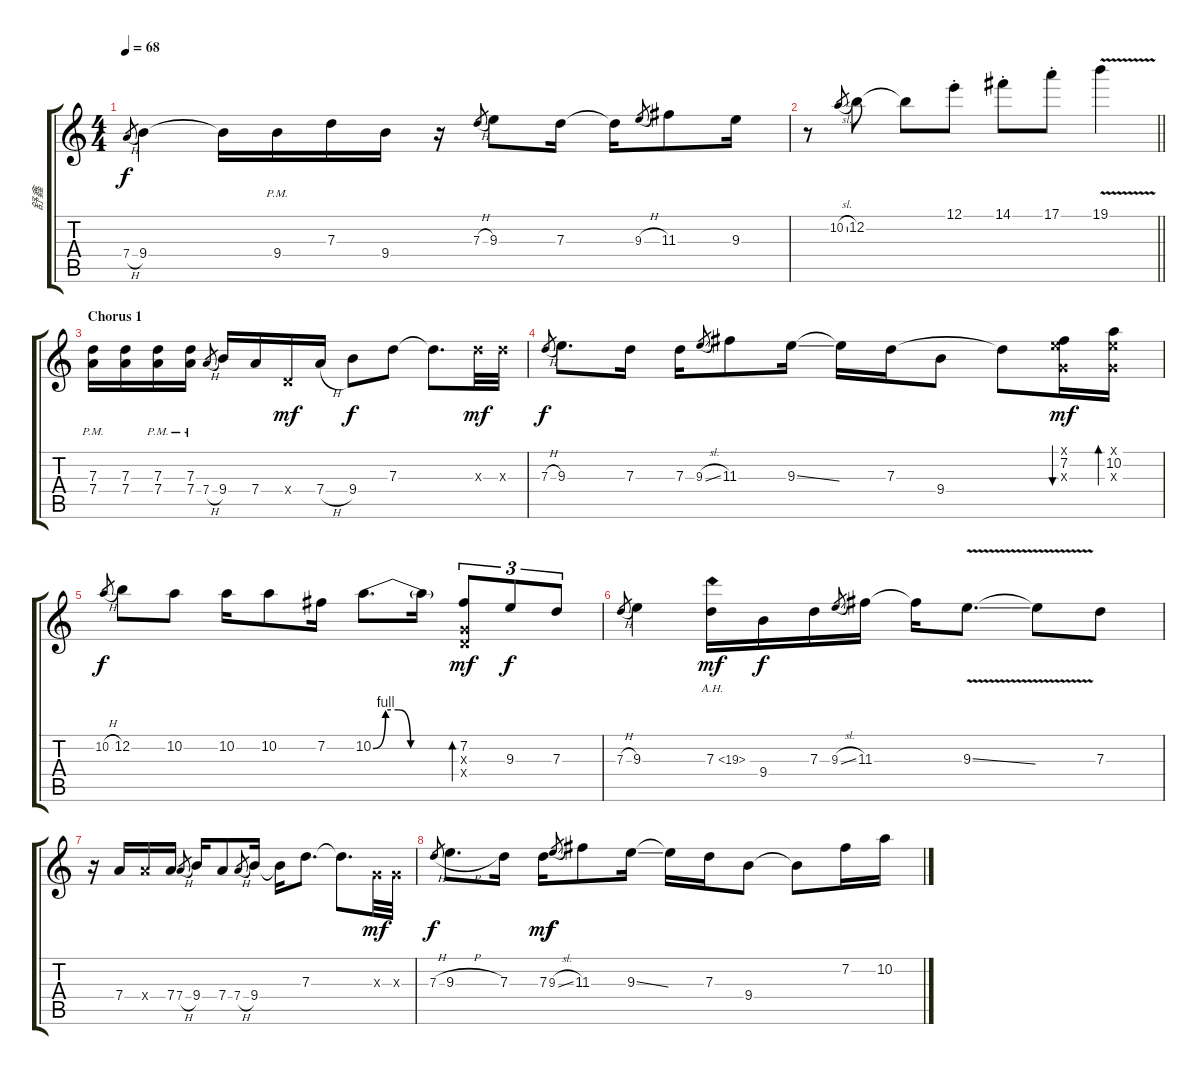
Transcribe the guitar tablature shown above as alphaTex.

\track ("舒鑫" "舒鑫") {instrument overdrivenguitar}
\staff {score tabs}
\tuning (E4 B3 G3 D3 A2 E2) {hide}
\ts (4 4)
\tempo 68
\clef g2
\ks c
7.4{h}.8{gr dy f} 9.4.4 9.4{t}.16 9.4{pm}.16 7.3.16 9.4.16 r.16 7.3{h}.8{gr} 9.3.8 7.3.16 7.3{t}.16 9.3{h}.8{gr} 11.3.8 9.3.16 |
\barLineRight lightlight
r.8 10.2{sl}.8{gr} 12.2.8 12.2{t}.8 12.1{st}.8 14.1{st}.8 17.1{st}.8 19.1{v}.4 |
\section ("" "Chorus 1")
(7.3{pm} 7.4{pm}).16 (7.3 7.4).16 (7.3{pm} 7.4{pm}).16 (7.3{pm} 7.4{pm}).16 7.4{h}.8{gr} 9.4.16 7.4.16 0.4{x}.16{dy mf} 7.4{h}.16 9.4.8{dy f} 7.3.8 7.3{t}.8{d} 7.3{x}.32{dy mf} 7.3{x}.32 |
7.3{h}.8{gr dy f} 9.3.8{d} 7.3.16 7.3.16 9.3{sl}.8{gr} 11.3.8 9.3{ss}.16 9.3{t}.16 7.3.16 9.4.8 7.3{t}.8 (0.1{x} 7.2 0.3{x}).16{bu 240 dy mf} (0.1{x} 10.2 0.3{x}).16{bd 240} |
10.2{h}.8{gr dy f} 12.2.8 10.2.8 10.2.16 10.2.8 7.2.16 10.2{be (custom 0 0 10 4 20 4 30 0 60 0)}.8{d} 10.2{t}.16 (7.2 0.3{x} 0.4{x}).8{tu (3 2) bd 240 dy mf} 9.3.8{tu (3 2) dy f} 7.3.8{tu (3 2)} |
7.3{h}.8{gr} 9.3.4 7.3{ah 12}.16{dy mf} 9.4.16{dy f} 7.3.16 9.3{sl}.8{gr} 11.3.16 11.3{t}.16 9.3{v ss}.8{d} 9.3{t}.8 7.3.8 |
r.16 7.4.16 7.4{x}.16 7.4.16 7.4{h}.8{gr} 9.4.16 7.4.8 7.4{h}.8{gr} 9.4.16 9.4{t}.16 7.3.8{d} 7.3{t}.8{d} 0.3{x}.32{dy mf} 0.3{x}.32 |
7.3{h}.8{gr dy f} 9.3{h}.8{d} 7.3.16 7.3.16{dy mf} 9.3{sl}.8{gr dy f} 11.3.8 9.3{ss}.16 9.3{t}.16 7.3.16 9.4.8 9.4{t}.8 7.2.16 10.2.16
